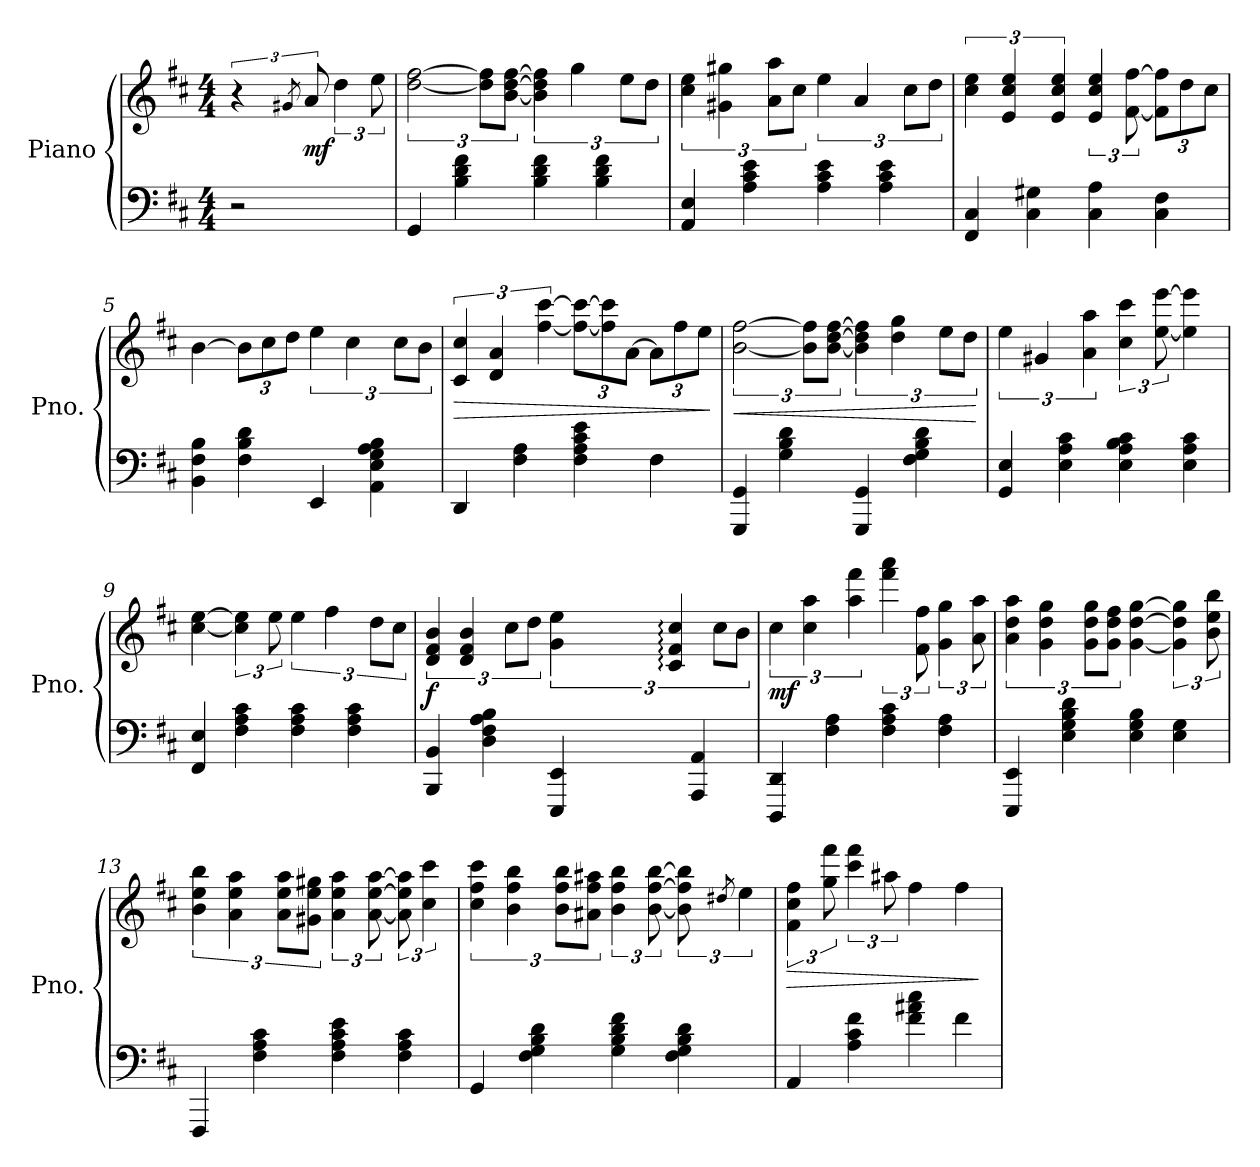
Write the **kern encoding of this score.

**kern	**kern	**dynam
*part1	*part1	*part1
*staff2	*staff1	*staff1/2
*I"Piano	*	*
*I'Pno.	*	*
*clefF4	*clefG2	*
*k[f#c#]	*k[f#c#]	*
*M4/4	*M4/4	*
*MM81	*MM81	*
=1	=1	=1
2r	6r	.
.	8qg#X/	.
!	!	!LO:DY:b
.	12a/	mf
.	6dd\	.
.	12ee\	.
=2	=2	=2
4GG/	[3dd\ [3ff#\	.
4B\ 4d\ 4f#\	.	.
.	12dd\] 12ff#\]L	.
.	[12b\ [12dd\ [12ff#\J	.
4B\ 4d\ 4f#\	6b\] 6dd\] 6ff#\]	.
.	6gg\	.
4B\ 4d\ 4f#\	.	.
.	12ee\L	.
.	12dd\J	.
=3	=3	=3
4AA/ 4E/	6cc#\ 6ee\	.
.	6g#X\ 6gg#X\	.
4A\ 4c#\ 4e\	.	.
.	12a\ 12aa\L	.
.	12cc#\J	.
4A\ 4c#\ 4e\	6ee\	.
.	6a/	.
4A\ 4c#\ 4e\	.	.
.	12cc#\L	.
.	12dd\J	.
=4	=4	=4
4FF#/ 4C#/	6cc#\ 6ee\	.
.	6e/ 6cc#/ 6ee/	.
4C#\ 4G#X\	.	.
.	6e/ 6cc#/ 6ee/	.
4C#\ 4A\	6e/ 6cc#/ 6ee/	.
.	[12f#\ [12ff#\	.
*	*Xbrackettup	*
4C#\ 4F#\	12f#\] 12ff#\]L	.
.	12dd\	.
.	12cc#\J	.
!!LO:LB:g=z
=5	=5	=5
4BB\ 4F#\ 4B\	[4b\	.
4F#\ 4B\ 4d\	12b\L]	.
.	12cc#\	.
.	12dd\J	.
*	*brackettup	*
4EE/	6ee\	.
.	6cc#\	.
4AA\ 4E\ 4G\ 4A\ 4B\	.	.
.	12cc#\L	.
.	12b\J	.
=6	=6	=6
!	!	!LO:HP:b
4DD/	6c#/ 6cc#/	>
.	6d/ 6a/	.
4F#\ 4A\	.	.
.	[6ff#\ [6ccc#\	.
*	*Xbrackettup	*
4F#\ 4A\ 4c#\ 4e\	12ff#\_ 12ccc#\_L	.
.	12ff#\] 12ccc#\]	.
.	[12a\J	.
4F#\	12a\L]	.
.	12ff#\	.
.	12ee\J	.
.	.	]
=7	=7	=7
*	*brackettup	*
!	!	!LO:HP:b
4GGG/ 4GG/	[3b\ [3ff#\	<
4G\ 4B\ 4d\	.	.
.	12b\] 12ff#\]L	.
.	[12b\ [12dd\ [12ff#\J	.
4GGG/ 4GG/	6b\] 6dd\] 6ff#\]	.
.	6dd\ 6gg\	.
4F#\ 4G\ 4B\ 4d\	.	.
.	12ee\L	.
.	12dd\J	.
.	.	[
=8	=8	=8
4GG/ 4E/	6ee\	.
.	6g#X/	.
4E\ 4A\ 4c#\	.	.
.	6a\ 6aa\	.
4E\ 4A\ 4B\ 4c#\	6cc#\ 6ccc#\	.
.	[12ee\ [12eee\	.
4E\ 4A\ 4c#\	4ee\] 4eee\]	.
!!LO:LB:g=z
=9	=9	=9
4FF#/ 4E/	[4cc#\ [4ee\	.
4F#\ 4A\ 4c#\	6cc#\] 6ee\]	.
.	12ee\	.
4F#\ 4A\ 4c#\	6ee\	.
.	6ff#\	.
4F#\ 4A\ 4c#\	.	.
.	12dd\L	.
.	12cc#\J	.
=10	=10	=10
!	!	!LO:DY:b
4BBB/ 4BB/	6d/ 6f#/ 6b/	f
.	6d/ 6f#/ 6b/	.
4D\ 4F#\ 4A\ 4B\	.	.
.	12cc#\L	.
.	12dd\J	.
4EEE/ 4EE/	6g\ 6ee\	.
.	6c#/: 6f#/: 6cc#/:	.
4AAA/ 4AA/	.	.
.	12cc#\L	.
.	12b\J	.
=11	=11	=11
!	!	!LO:DY:b
4DDD/ 4DD/	6cc#\	mf
.	6cc#\ 6aa\	.
4F#\ 4A\	.	.
.	6aa\ 6fff#\	.
4F#\ 4A\ 4c#\	6fff#\ 6aaa\	.
.	12f#\ 12ff#\	.
4F#\ 4A\	6g\ 6gg\	.
.	12a\ 12aa\	.
=12	=12	=12
4EEE/ 4EE/	6a\ 6dd\ 6aa\	.
.	6g\ 6dd\ 6gg\	.
4E\ 4G\ 4B\ 4d\	.	.
.	12g\ 12dd\ 12gg\L	.
.	12g\ 12dd\ 12ff#\J	.
4E\ 4G\ 4B\	[4g\ [4dd\ [4gg\	.
4E\ 4G\	6g\] 6dd\] 6gg\]	.
.	12b\ 12ee\ 12bb\	.
!!LO:LB:g=z
=13	=13	=13
4FFF#/	6b\ 6ee\ 6bb\	.
.	6a\ 6ee\ 6aa\	.
4F#\ 4A\ 4c#\	.	.
.	12a\ 12ee\ 12aa\L	.
.	12g#X\ 12ee\ 12gg#X\J	.
4F#\ 4A\ 4c#\ 4e\	6a\ 6ee\ 6aa\	.
.	[12a\ [12ee\ [12aa\	.
4F#\ 4A\ 4c#\	12a\] 12ee\] 12aa\]	.
.	6cc#\ 6ccc#\	.
=14	=14	=14
4GG/	6cc#\ 6ff#\ 6ccc#\	.
.	6b\ 6ff#\ 6bb\	.
4F#\ 4G\ 4B\ 4d\	.	.
.	12b\ 12ff#\ 12bb\L	.
.	12a#X\ 12ff#\ 12aa#X\J	.
4G\ 4B\ 4d\ 4f#\	6b\ 6ff#\ 6bb\	.
.	[12b\ [12ff#\ [12bb\	.
4F#\ 4G\ 4B\ 4d\	12b\] 12ff#\] 12bb\]	.
.	8qdd#X/	.
.	6ee\	.
=15	=15	=15
!	!	!LO:HP:b
4AA/	6f#\ 6cc#\ 6ff#\	>
.	12gg\ 12fff#\	.
4A\ 4c#\ 4f#\	6ccc#\ 6fff#\	.
.	12aa#X\	.
4f#\ 4a#X\ 4cc#\	4ff#\	.
4f#\	4ff#\	.
.	.	]
=	=	=
*-	*-	*-
